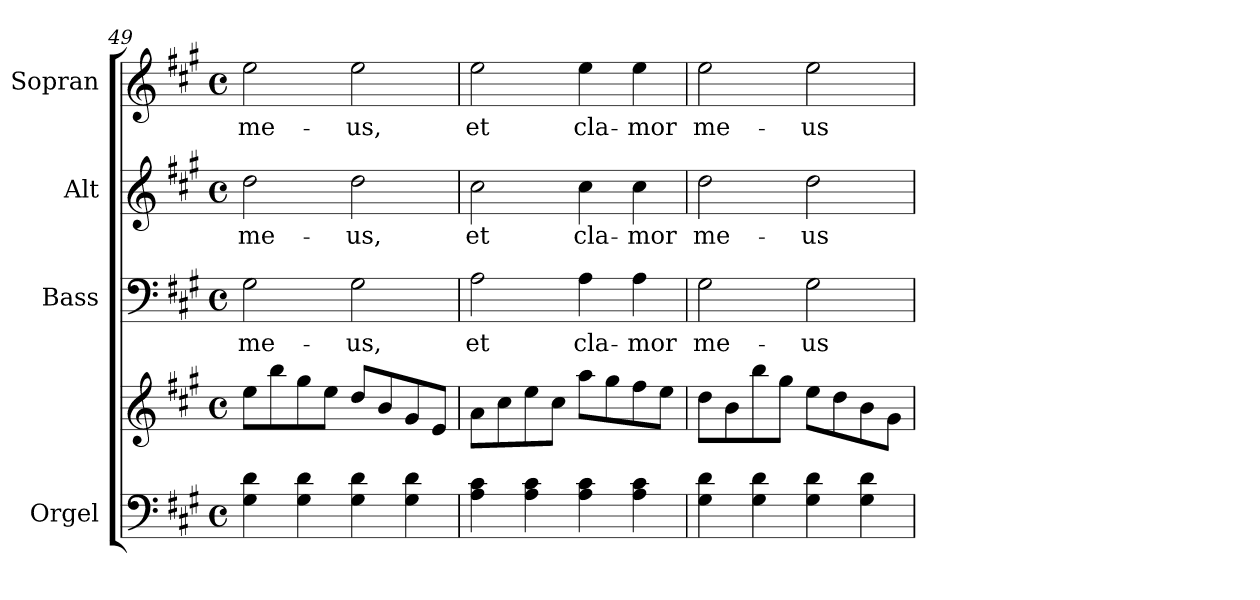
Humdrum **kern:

**kern	**kern	**kern	**text	**kern	**text	**kern	**text
*part4	*part4	*part3	*part3	*part2	*part2	*part1	*part1
*staff5	*staff4	*staff3	*staff3	*staff2	*staff2	*staff1	*staff1
*I"Orgel	*	*I"Bass	*	*I"Alt	*	*I"Sopran	*
*I'Org.	*	*I'B.	*	*I'A.	*	*I'S.	*
*clefF4	*clefG2	*clefF4	*	*clefG2	*	*clefG2	*
*k[f#c#g#]	*k[f#c#g#]	*k[f#c#g#]	*	*k[f#c#g#]	*	*k[f#c#g#]	*
*A:	*A:	*A:	*	*A:	*	*A:	*
*M4/4	*M4/4	*M4/4	*	*M4/4	*	*M4/4	*
*met(c)	*met(c)	*met(c)	*	*met(c)	*	*met(c)	*
=49	=49	=49	=49	=49	=49	=49	=49
!	!	!	!LO:LY:b	!	!LO:LY:b	!	!LO:LY:b
4G#\ 4d\	8ee\L	2G#\	me-	2dd\	me-	2ee\	me-
.	8bb\	.	.	.	.	.	.
4G#\ 4d\	8gg#\	.	.	.	.	.	.
.	8ee\J	.	.	.	.	.	.
!	!	!	!LO:LY:b	!	!LO:LY:b	!	!LO:LY:b
4G#\ 4d\	8dd/L	2G#\	-us,	2dd\	-us,	2ee\	-us,
.	8b/	.	.	.	.	.	.
4G#\ 4d\	8g#/	.	.	.	.	.	.
.	8e/J	.	.	.	.	.	.
=50	=50	=50	=50	=50	=50	=50	=50
!	!	!	!LO:LY:b	!	!LO:LY:b	!	!LO:LY:b
4A\ 4c#\	8a\L	2A\	et	2cc#\	et	2ee\	et
.	8cc#\	.	.	.	.	.	.
4A\ 4c#\	8ee\	.	.	.	.	.	.
.	8cc#\J	.	.	.	.	.	.
!	!	!	!LO:LY:b	!	!LO:LY:b	!	!LO:LY:b
4A\ 4c#\	8aa\L	4A\	cla-	4cc#\	cla-	4ee\	cla-
.	8gg#\	.	.	.	.	.	.
!	!	!	!LO:LY:b	!	!LO:LY:b	!	!LO:LY:b
4A\ 4c#\	8ff#\	4A\	-mor	4cc#\	-mor	4ee\	-mor
.	8ee\J	.	.	.	.	.	.
=51	=51	=51	=51	=51	=51	=51	=51
!	!	!	!LO:LY:b	!	!LO:LY:b	!	!LO:LY:b
4G#\ 4d\	8dd\L	2G#\	me-	2dd\	me-	2ee\	me-
.	8b\	.	.	.	.	.	.
4G#\ 4d\	8bb\	.	.	.	.	.	.
.	8gg#\J	.	.	.	.	.	.
!	!	!	!LO:LY:b	!	!LO:LY:b	!	!LO:LY:b
4G#\ 4d\	8ee\L	2G#\	-us	2dd\	-us	2ee\	-us
.	8dd\	.	.	.	.	.	.
4G#\ 4d\	8b\	.	.	.	.	.	.
.	8g#\J	.	.	.	.	.	.
=	=	=	=	=	=	=	=
*-	*-	*-	*-	*-	*-	*-	*-
